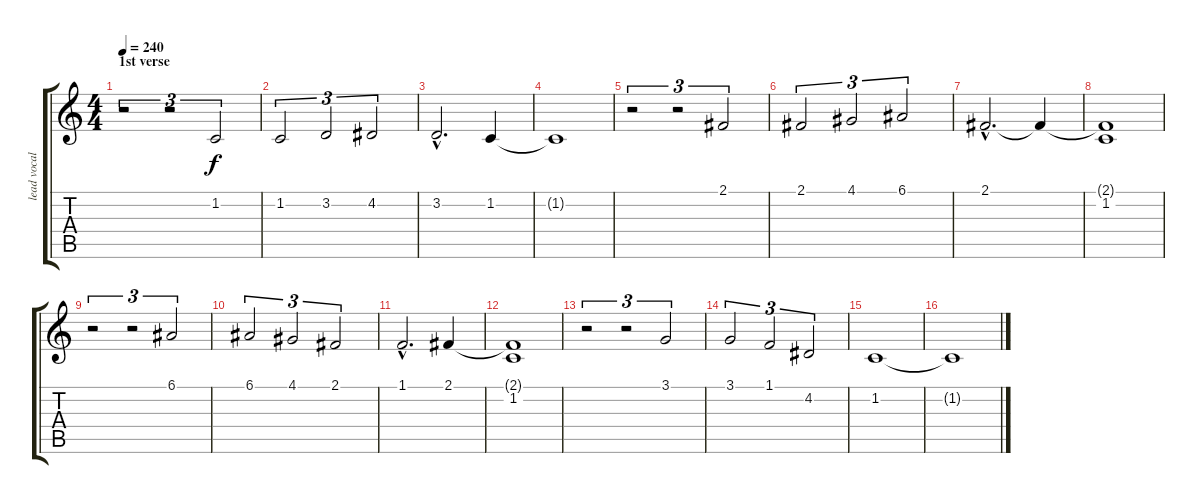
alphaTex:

\track ("lead vocals(fabio lione)" "lead vocal") {instrument flute}
\staff {score tabs}
\tuning (E4 B3 G3 D3 A2 E2) {hide}
\ts (4 4)
\section ("" "1st verse")
\tempo 240
\clef g2
\ks c
r.2{tu (3 2) dy f} r.2{tu (3 2)} 1.2.2{tu (3 2)} |
1.2.2{tu (3 2)} 3.2.2{tu (3 2)} 4.2.2{tu (3 2)} |
3.2{hac}.2{d} 1.2.4 |
1.2{t}.1 |
r.2{tu (3 2)} r.2{tu (3 2)} 2.1.2{tu (3 2)} |
2.1.2{tu (3 2)} 4.1.2{tu (3 2)} 6.1.2{tu (3 2)} |
2.1{hac}.2{d} 2.1{t}.4 |
(2.1{t} 1.2).1 |
r.2{tu (3 2)} r.2{tu (3 2)} 6.1.2{tu (3 2)} |
6.1.2{tu (3 2)} 4.1.2{tu (3 2)} 2.1.2{tu (3 2)} |
1.1{hac}.2{d} 2.1.4 |
(2.1{t} 1.2).1 |
r.2{tu (3 2)} r.2{tu (3 2)} 3.1.2{tu (3 2)} |
3.1.2{tu (3 2)} 1.1.2{tu (3 2)} 4.2.2{tu (3 2)} |
1.2.1 |
1.2{t}.1
